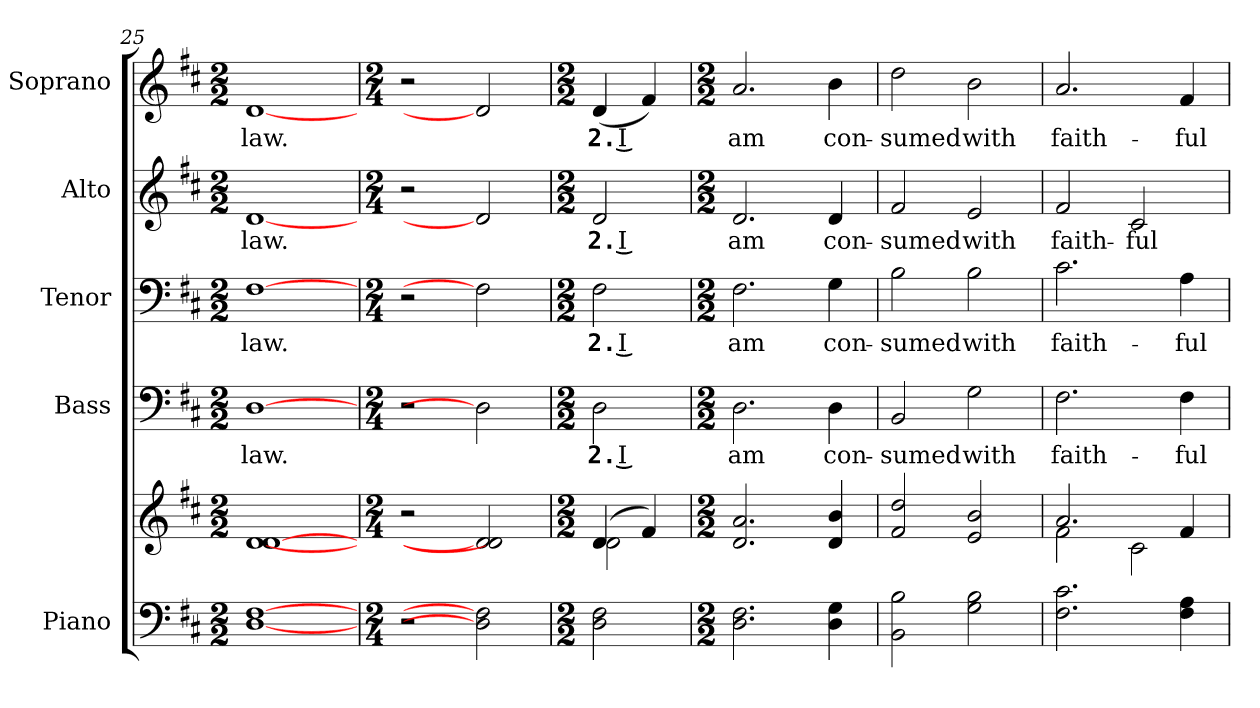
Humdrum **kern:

**kern	**kern	**kern	**text	**kern	**text	**kern	**text	**kern	**text
*part5	*part5	*part4	*part4	*part3	*part3	*part2	*part2	*part1	*part1
*staff6	*staff5	*staff4	*staff4	*staff3	*staff3	*staff2	*staff2	*staff1	*staff1
*I"Piano	*	*I"Bass	*	*I"Tenor	*	*I"Alto	*	*I"Soprano	*
*I'Pno.	*	*I'B.	*	*I'T.	*	*I'A.	*	*I'S.	*
!!LO:PB:g=z
*clefF4	*clefG2	*clefF4	*	*clefF4	*	*clefG2	*	*clefG2	*
*k[f#c#]	*k[f#c#]	*k[f#c#]	*	*k[f#c#]	*	*k[f#c#]	*	*k[f#c#]	*
*D:	*D:	*D:	*	*D:	*	*D:	*	*D:	*
*M2/2	*M2/2	*M2/2	*	*M2/2	*	*M2/2	*	*M2/2	*
=25	=25	=25	=25	=25	=25	=25	=25	=25	=25
!	!	!	!LO:LY:b:color=#000000	!	!	!	!	!	!
!	!	!	!	!	!LO:LY:b:color=#000000	!	!	!	!
!	!	!	!	!	!	!	!LO:LY:b:color=#000000	!	!
!	!	!	!	!	!	!	!	!	!LO:LY:b:color=#000000
[1Di [1F#i	[1di [1di	[1Di	law.	[1F#i	law.	[1di	law.	[1di	law.
=26	=26	=26	=26	=26	=26	=26	=26	=26	=26
*M2/4	*M2/4	*M2/4	*	*M2/4	*	*M2/4	*	*M2/4	*
2r	2r	2r	.	2r	.	2r	.	2r	.
2Di] 2F#i]	2di] 2di]	2Di]	.	2F#i]	.	2di]	.	2di]	.
=27	=27	=27	=27	=27	=27	=27	=27	=27	=27
*M2/2	*M2/2	*M2/2	*	*M2/2	*	*M2/2	*	*M2/2	*
*	*^	*	*	*	*	*	*	*	*
!	!	!	!	!LO:LY:b:color=#000000	!	!	!	!	!	!
!	!	!	!	!	!	!LO:LY:b:color=#000000	!	!	!	!
!	!	!	!	!	!	!	!	!LO:LY:b:color=#000000	!	!
!	!	!	!	!	!	!	!	!	!	!LO:LY:b:color=#000000
2Di\ 2F#i	(4di/	2di\	2Di\	2. I	2F#i\	2. I	2di/	2. I	(4di/	2. I
.	4f#i/)	.	.	.	.	.	.	.	4f#i/)	.
*	*v	*v	*	*	*	*	*	*	*	*
=28	=28	=28	=28	=28	=28	=28	=28	=28	=28
*M2/2	*M2/2	*M2/2	*	*M2/2	*	*M2/2	*	*M2/2	*
!	!	!	!LO:LY:b:color=#000000	!	!	!	!	!	!
!	!	!	!	!	!LO:LY:b:color=#000000	!	!	!	!
!	!	!	!	!	!	!	!LO:LY:b:color=#000000	!	!
!	!	!	!	!	!	!	!	!	!LO:LY:b:color=#000000
2.Di\ 2.F#i	2.di/ 2.ai	2.Di\	am	2.F#i\	am	2.di/	am	2.ai/	am
!	!	!	!LO:LY:b:color=#000000	!	!	!	!	!	!
!	!	!	!	!	!LO:LY:b:color=#000000	!	!	!	!
!	!	!	!	!	!	!	!LO:LY:b:color=#000000	!	!
!	!	!	!	!	!	!	!	!	!LO:LY:b:color=#000000
4Di\ 4Gi	4di/ 4bi	4Di\	con-	4Gi\	con-	4di/	con-	4bi\	con-
=29	=29	=29	=29	=29	=29	=29	=29	=29	=29
!	!	!	!LO:LY:b:color=#000000	!	!	!	!	!	!
!	!	!	!	!	!LO:LY:b:color=#000000	!	!	!	!
!	!	!	!	!	!	!	!LO:LY:b:color=#000000	!	!
!	!	!	!	!	!	!	!	!	!LO:LY:b:color=#000000
2BBi\ 2Bi	2f#i/ 2ddi	2BBi/	-sumed	2Bi\	-sumed	2f#i/	-sumed	2ddi\	-sumed
!	!	!	!LO:LY:b:color=#000000	!	!	!	!	!	!
!	!	!	!	!	!LO:LY:b:color=#000000	!	!	!	!
!	!	!	!	!	!	!	!LO:LY:b:color=#000000	!	!
!	!	!	!	!	!	!	!	!	!LO:LY:b:color=#000000
2Gi\ 2Bi	2ei/ 2bi	2Gi\	with	2Bi\	with	2ei/	with	2bi\	with
=30	=30	=30	=30	=30	=30	=30	=30	=30	=30
*	*^	*	*	*	*	*	*	*	*
!	!	!	!	!LO:LY:b:color=#000000	!	!	!	!	!	!
!	!	!	!	!	!	!LO:LY:b:color=#000000	!	!	!	!
!	!	!	!	!	!	!	!	!LO:LY:b:color=#000000	!	!
!	!	!	!	!	!	!	!	!	!	!LO:LY:b:color=#000000
2.F#i\ 2.c#i	2.ai/	2f#i\	2.F#i\	faith-	2.c#i\	faith-	2f#i/	faith-	2.ai/	faith-
!	!	!	!	!	!	!	!	!LO:LY:b:color=#000000	!	!
.	.	2c#i\	.	.	.	.	2c#i/	-ful	.	.
!	!	!	!	!LO:LY:b:color=#000000	!	!	!	!	!	!
!	!	!	!	!	!	!LO:LY:b:color=#000000	!	!	!	!
!	!	!	!	!	!	!	!	!	!	!LO:LY:b:color=#000000
4F#i\ 4Ai	4f#i/	.	4F#i\	-ful	4Ai\	-ful	.	.	4f#i/	-ful
*	*v	*v	*	*	*	*	*	*	*	*
=	=	=	=	=	=	=	=	=	=
*-	*-	*-	*-	*-	*-	*-	*-	*-	*-
